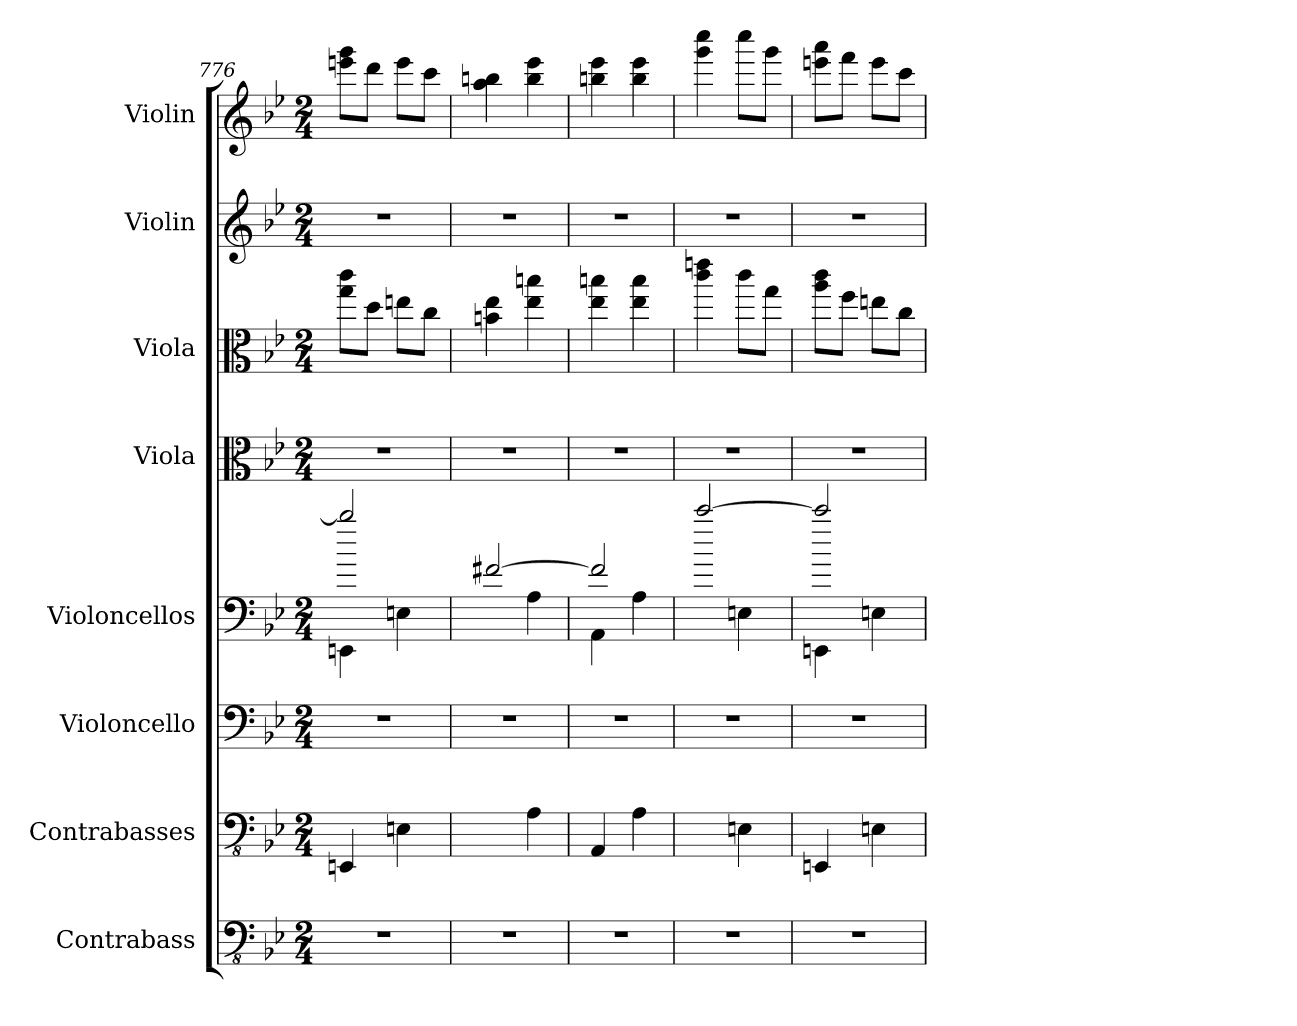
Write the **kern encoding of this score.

**kern	**kern	**kern	**kern	**kern	**kern	**kern	**kern
*part8	*part7	*part6	*part5	*part4	*part3	*part2	*part1
*staff8	*staff7	*staff6	*staff5	*staff4	*staff3	*staff2	*staff1
*I"Contrabass	*I"Contrabasses	*I"Violoncello	*I"Violoncellos	*I"Viola	*I"Viola	*I"Violin	*I"Violin
*I'Cb.	*I'Cbs.	*I'Vc.	*I'Vcs.	*I'Vla.	*I'Vla.	*I'Vln.	*I'Vln.
*clefFv4	*clefFv4	*clefF4	*clefF4	*clefC3	*clefC3	*clefG2	*clefG2
*ITrd7c12	*	*	*	*	*	*	*
*k[b-e-]	*k[b-e-]	*k[b-e-]	*k[b-e-]	*k[b-e-]	*k[b-e-]	*k[b-e-]	*k[b-e-]
*M2/4	*M2/4	*M2/4	*M2/4	*M2/4	*M2/4	*M2/4	*M2/4
=776	=776	=776	=776	=776	=776	=776	=776
*	*	*	*^	*	*	*	*
2r	4EEEn/	2r	2bb-/]	4EEn\	2r	8gg\ 8ccc\L	2r	8eeen\ 8ggg\L
.	.	.	.	.	.	8dd\J	.	8ddd\J
.	4EEn\	.	.	4En\	.	8een\L	.	8eee\L
.	.	.	.	.	.	8cc\J	.	8ccc\J
=777	=777	=777	=777	=777	=777	=777	=777	=777
2r	4ryy	2r	[2f#X/	4ryy	2r	4bn\ 4ee-\	2r	4aa\ 4bbn\
.	4AA\	.	.	4A\	.	4ee-\ 4bbn\	.	4bb\ 4eee-\
=778	=778	=778	=778	=778	=778	=778	=778	=778
2r	4AAA/	2r	2f#/]	4AA\	2r	4ee-\ 4bbn\	2r	4bbn\ 4eee-\
.	4AA\	.	.	4A\	.	4ee-\ 4bb\	.	4bb\ 4eee-\
!!LO:PB:g=z
=779	=779	=779	=779	=779	=779	=779	=779	=779
2r	4ryy	2r	[2ccc/	4ryy	2r	4ccc\ 4eeen\	2r	4ggg\ 4cccc\
.	4EEn\	.	.	4En\	.	8ccc\L	.	8cccc\L
.	.	.	.	.	.	8gg\J	.	8ggg\J
=780	=780	=780	=780	=780	=780	=780	=780	=780
2r	4EEEn/	2r	2ccc/]	4EEn\	2r	8aa\ 8ccc\L	2r	8eeen\ 8aaa\L
.	.	.	.	.	.	8ff\J	.	8fff\J
.	4EEn\	.	.	4En\	.	8een\L	.	8eee\L
.	.	.	.	.	.	8cc\J	.	8ccc\J
*	*	*	*v	*v	*	*	*	*
=	=	=	=	=	=	=	=
*-	*-	*-	*-	*-	*-	*-	*-
